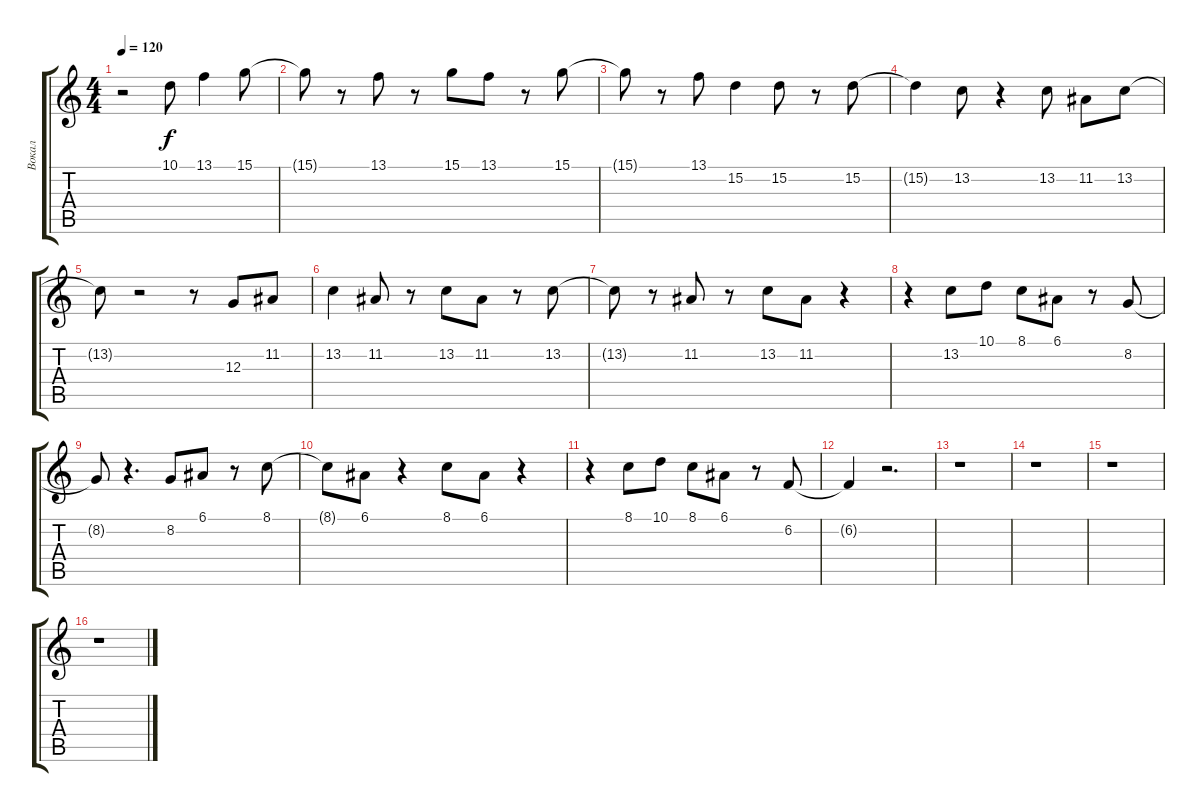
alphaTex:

\track ("Вокал" "Вокал") {instrument altosax}
\staff {score tabs}
\tuning (E4 B3 G3 D3 A2 E2) {hide}
\ts (4 4)
\tempo 120
\clef g2
\ks c
r.2{dy f} 10.1.8 13.1.4 15.1.8 |
15.1{t}.8 r.8 13.1.8 r.8 15.1.8 13.1.8 r.8 15.1.8 |
15.1{t}.8 r.8 13.1.8 15.2.4 15.2.8 r.8 15.2.8 |
15.2{t}.4 13.2.8 r.4 13.2.8 11.2.8 13.2.8 |
13.2{t}.8 r.2 r.8 12.3.8 11.2.8 |
13.2.4 11.2.8 r.8 13.2.8 11.2.8 r.8 13.2.8 |
13.2{t}.8 r.8 11.2.8 r.8 13.2.8 11.2.8 r.4 |
r.4 13.2.8 10.1.8 8.1.8 6.1.8 r.8 8.2.8 |
8.2{t}.8 r.4{d} 8.2.8 6.1.8 r.8 8.1.8 |
8.1{t}.8 6.1.8 r.4 8.1.8 6.1.8 r.4 |
r.4 8.1.8 10.1.8 8.1.8 6.1.8 r.8 6.2.8 |
6.2{t}.4 r.2{d} |
r.1 |
r.1 |
r.1 |
r.1
